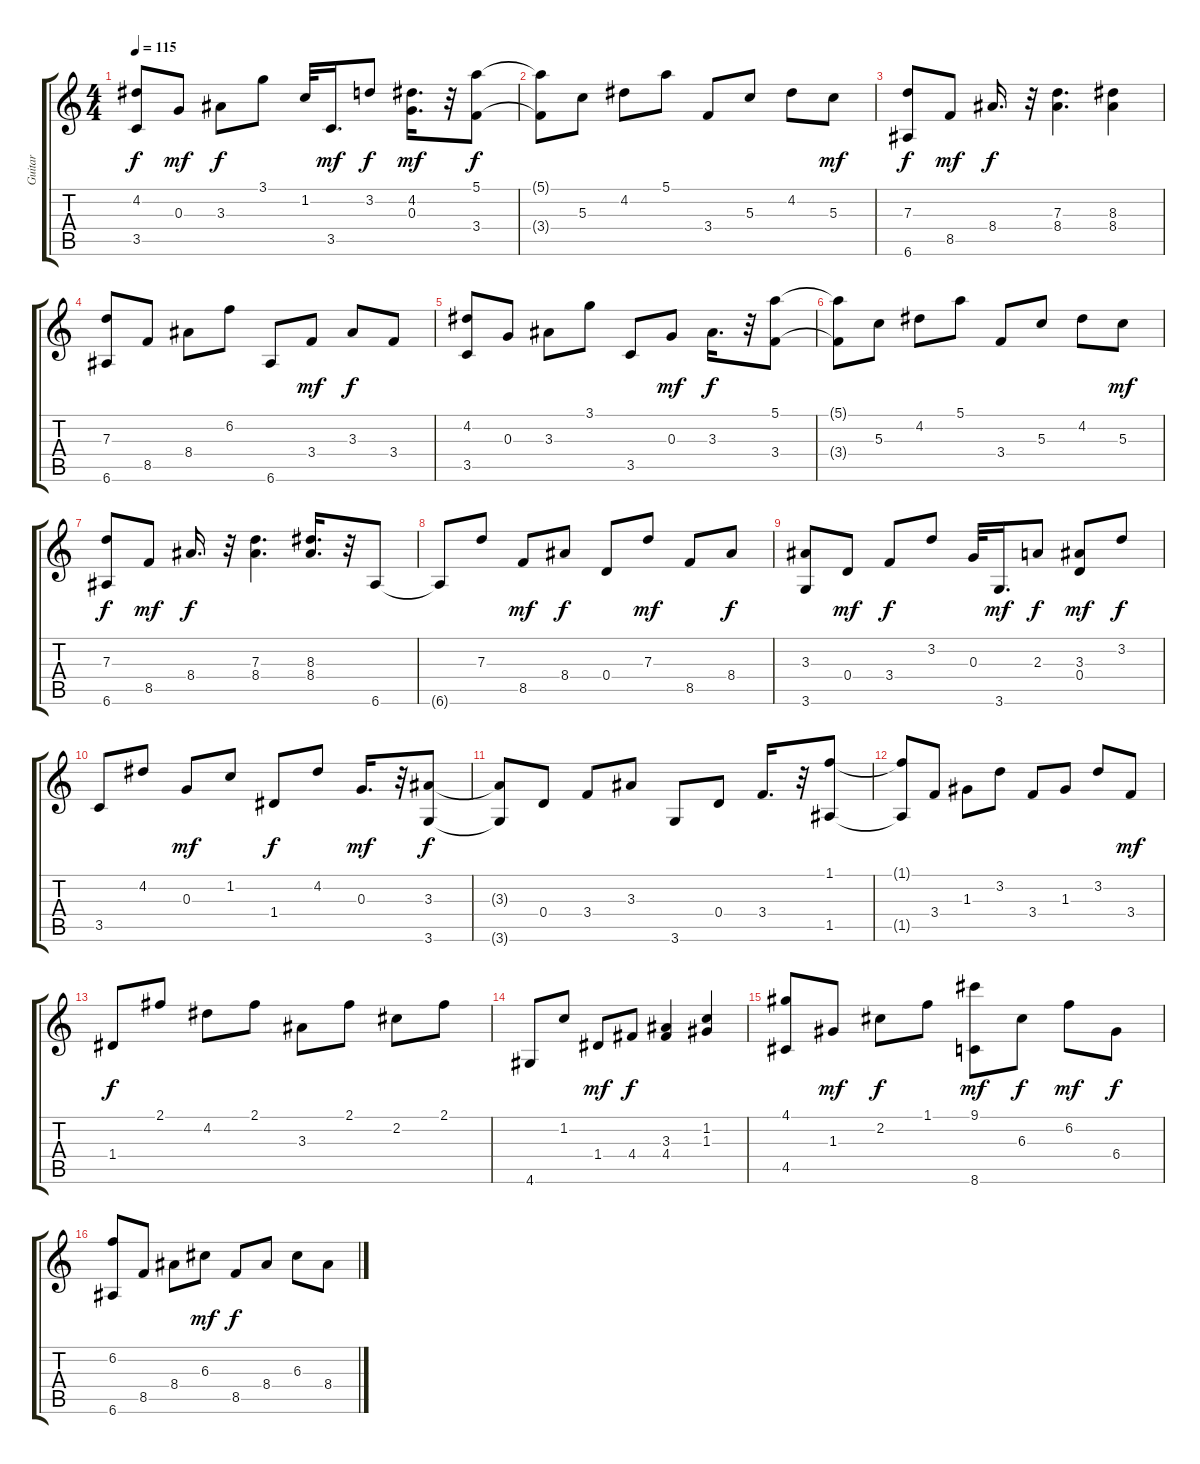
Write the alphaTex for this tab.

\track ("Guitar" "Guitar") {instrument acousticguitarsteel}
\staff {score tabs}
\tuning (E4 B3 G3 D3 A2 E2) {hide}
\ts (4 4)
\tempo 115
\clef g2
\ks c
(4.2 3.5).8{dy f} 0.3.8{dy mf} 3.3.8{dy f} 3.1.8 1.2.32 3.5.16{d dy mf} 3.2.8{dy f} (4.2 0.3).16{d dy mf} r.32 (5.1 3.4).8{dy f} |
(5.1{t} 3.4{t}).8 5.3.8 4.2.8 5.1.8 3.4.8 5.3.8 4.2.8 5.3.8{dy mf} |
(7.3 6.6).8{dy f} 8.5.8{dy mf} 8.4.16{d dy f} r.32 (7.3 8.4).4{d} (8.3 8.4).4 |
(7.3 6.6).8 8.5.8 8.4.8 6.2.8 6.6.8 3.4.8{dy mf} 3.3.8{dy f} 3.4.8 |
(4.2 3.5).8 0.3.8 3.3.8 3.1.8 3.5.8 0.3.8{dy mf} 3.3.16{d dy f} r.32 (5.1 3.4).8 |
(5.1{t} 3.4{t}).8 5.3.8 4.2.8 5.1.8 3.4.8 5.3.8 4.2.8 5.3.8{dy mf} |
(7.3 6.6).8{dy f} 8.5.8{dy mf} 8.4.16{d dy f} r.32 (7.3 8.4).4{d} (8.3 8.4).16{d} r.32 6.6.8 |
6.6{t}.8 7.3.8 8.5.8{dy mf} 8.4.8{dy f} 0.4.8 7.3.8{dy mf} 8.5.8 8.4.8{dy f} |
(3.3 3.6).8 0.4.8{dy mf} 3.4.8{dy f} 3.2.8 0.3.32 3.6.16{d dy mf} 2.3.8{dy f} (3.3 0.4).8{dy mf} 3.2.8{dy f} |
3.5.8 4.2.8 0.3.8{dy mf} 1.2.8 1.4.8{dy f} 4.2.8 0.3.16{d dy mf} r.32 (3.3 3.6).8{dy f} |
(3.3{t} 3.6{t}).8 0.4.8 3.4.8 3.3.8 3.6.8 0.4.8 3.4.16{d} r.32 (1.1 1.5).8 |
(1.1{t} 1.5{t}).8 3.4.8 1.3.8 3.2.8 3.4.8 1.3.8 3.2.8 3.4.8{dy mf} |
1.4.8{dy f} 2.1.8 4.2.8 2.1.8 3.3.8 2.1.8 2.2.8 2.1.8 |
4.6.8 1.2.8 1.4.8{dy mf} 4.4.8{dy f} (3.3 4.4).4 (1.2 1.3).4 |
(4.1 4.5).8 1.3.8{dy mf} 2.2.8{dy f} 1.1.8 (9.1 8.6).8{dy mf} 6.3.8{dy f} 6.2.8{dy mf} 6.4.8{dy f} |
(6.2 6.6).8 8.5.8 8.4.8 6.3.8{dy mf} 8.5.8{dy f} 8.4.8 6.3.8 8.4.8
